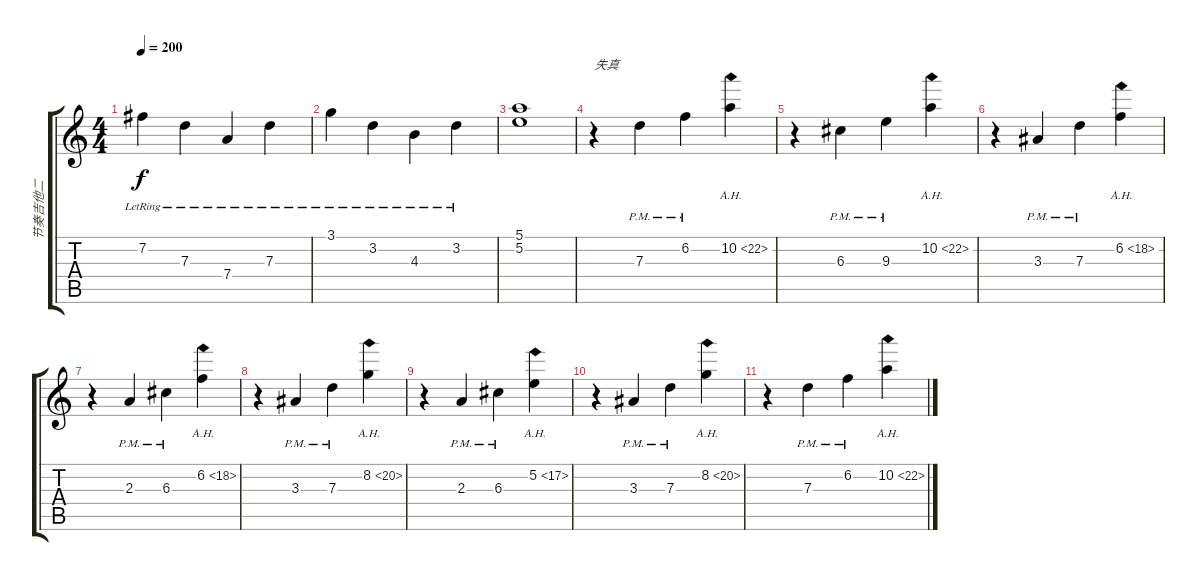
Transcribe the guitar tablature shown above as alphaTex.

\track ("节奏吉他二" "节奏吉他二") {instrument distortionguitar}
\staff {score tabs}
\tuning (E4 B3 G3 D3 A2 E2) {hide}
\ts (4 4)
\tempo 200
\clef g2
\ks c
7.2{lr}.4{dy f} 7.3{lr}.4 7.4{lr}.4 7.3{lr}.4 |
3.1{lr}.4 3.2{lr}.4 4.3{lr}.4 3.2{lr}.4 |
(5.1 5.2).1 |
r.4{txt "失真" instrument distortionguitar} 7.3{pm}.4 6.2{pm}.4 10.2{ah 12}.4 |
r.4 6.3{pm}.4 9.3{pm}.4 10.2{ah 12}.4 |
r.4 3.3{pm}.4 7.3{pm}.4 6.2{ah 12}.4 |
r.4 2.3{pm}.4 6.3{pm}.4 6.2{ah 12}.4 |
r.4 3.3{pm}.4 7.3{pm}.4 8.2{ah 12}.4 |
r.4 2.3{pm}.4 6.3{pm}.4 5.2{ah 12}.4 |
r.4 3.3{pm}.4 7.3{pm}.4 8.2{ah 12}.4 |
r.4 7.3{pm}.4 6.2{pm}.4 10.2{ah 12}.4
